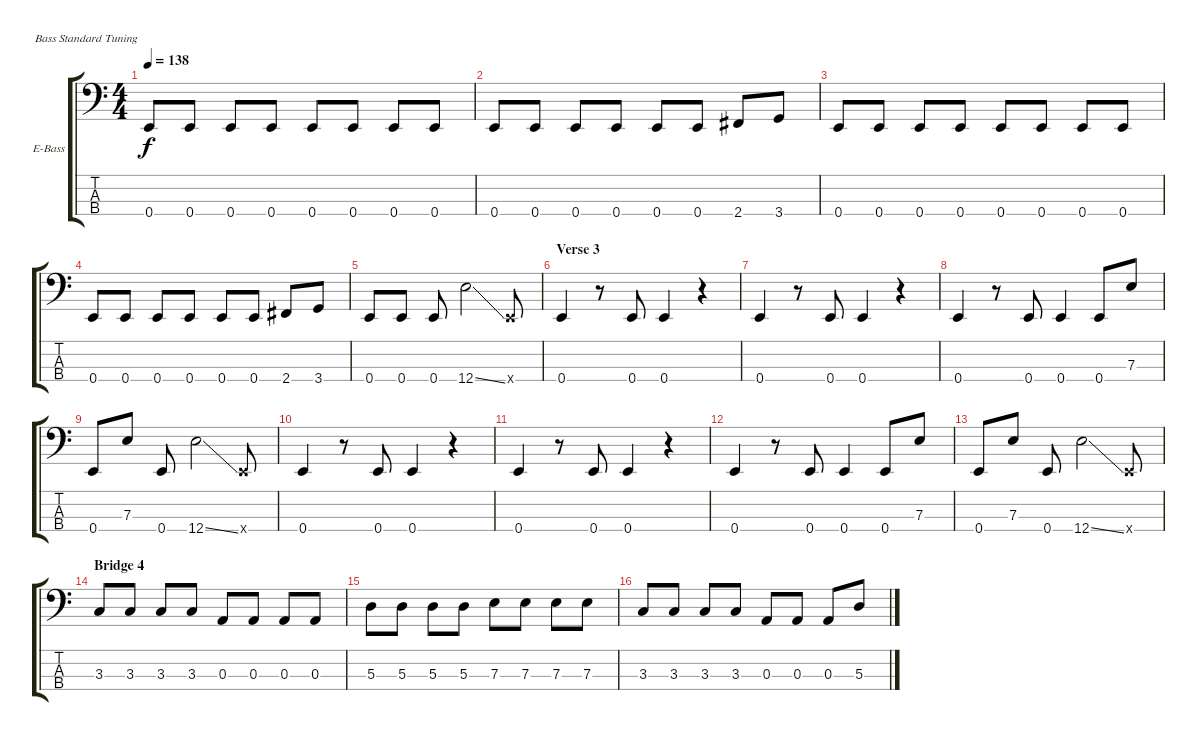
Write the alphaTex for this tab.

\bracketExtendMode groupsimilarinstruments
\firstSystemTrackNameOrientation horizontal
\otherSystemsTrackNameOrientation horizontal
\track ("Granovsky" "E-Bass") {instrument electricbassfinger}
\staff {score tabs}
\tuning (G2 D2 A1 E1)
\ts (4 4)
\tempo 138
\clef f4
\ks c
0.4.8{dy f} 0.4.8 0.4.8 0.4.8 0.4.8 0.4.8 0.4.8 0.4.8 |
0.4.8 0.4.8 0.4.8 0.4.8 0.4.8 0.4.8 2.4.8 3.4.8 |
0.4.8 0.4.8 0.4.8 0.4.8 0.4.8 0.4.8 0.4.8 0.4.8 |
0.4.8 0.4.8 0.4.8 0.4.8 0.4.8 0.4.8 2.4.8 3.4.8 |
0.4.8 0.4.8 0.4.8 12.4{ss}.2 0.4{x}.8 |
\section ("" "Verse 3")
0.4.4 r.8 0.4.8 0.4.4 r.4 |
0.4.4 r.8 0.4.8 0.4.4 r.4 |
0.4.4 r.8 0.4.8 0.4.4 0.4.8 7.3.8 |
0.4.8 7.3.8 0.4.8 12.4{ss}.2 0.4{x}.8 |
0.4.4 r.8 0.4.8 0.4.4 r.4 |
0.4.4 r.8 0.4.8 0.4.4 r.4 |
0.4.4 r.8 0.4.8 0.4.4 0.4.8 7.3.8 |
0.4.8 7.3.8 0.4.8 12.4{ss}.2 0.4{x}.8 |
\section ("" "Bridge 4")
3.3.8 3.3.8 3.3.8 3.3.8 0.3.8 0.3.8 0.3.8 0.3.8 |
5.3.8 5.3.8 5.3.8 5.3.8 7.3.8 7.3.8 7.3.8 7.3.8 |
3.3.8 3.3.8 3.3.8 3.3.8 0.3.8 0.3.8 0.3.8 5.3.8
